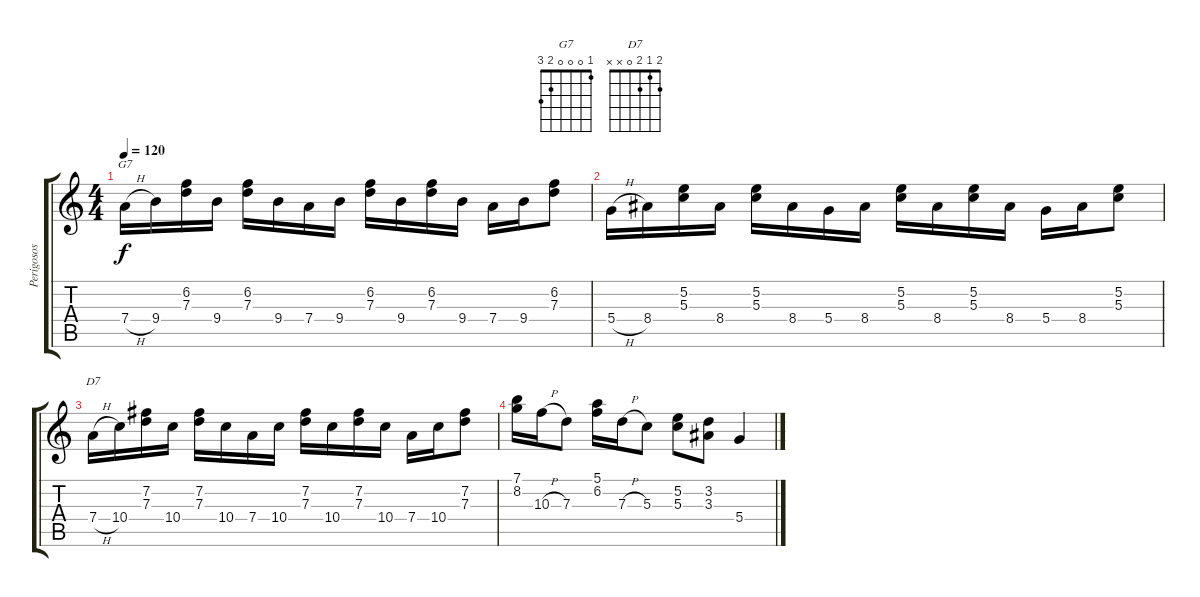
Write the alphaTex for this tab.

\track ("Perigosos Double-Stops" "Perigosos ") {instrument overdrivenguitar}
\staff {score tabs}
\tuning (E4 B3 G3 D3 A2 E2) {hide}
\chord ("G7" 1 0 0 0 2 3)
\chord ("D7" 2 1 2 0 x x)
\ts (4 4)
\tempo 120
\clef g2
\ks c
7.4{h}.16{ch "G7" dy f instrument overdrivenguitar} 9.4.16 (6.2 7.3).16 9.4.16 (6.2 7.3).16 9.4.16 7.4.16 9.4.16 (6.2 7.3).16 9.4.16 (6.2 7.3).16 9.4.16 7.4.16 9.4.16 (6.2 7.3).8 |
5.4{h}.16 8.4.16 (5.2 5.3).16 8.4.16 (5.2 5.3).16 8.4.16 5.4.16 8.4.16 (5.2 5.3).16 8.4.16 (5.2 5.3).16 8.4.16 5.4.16 8.4.16 (5.2 5.3).8 |
7.4{h}.16{ch "D7"} 10.4.16 (7.2 7.3).16 10.4.16 (7.2 7.3).16 10.4.16 7.4.16 10.4.16 (7.2 7.3).16 10.4.16 (7.2 7.3).16 10.4.16 7.4.16 10.4.16 (7.2 7.3).8 |
(7.1 8.2).16 10.3{h}.16 7.3.8 (5.1 6.2).16 7.3{h}.16 5.3.8 (5.2 5.3).8 (3.2 3.3).8 5.4.4
